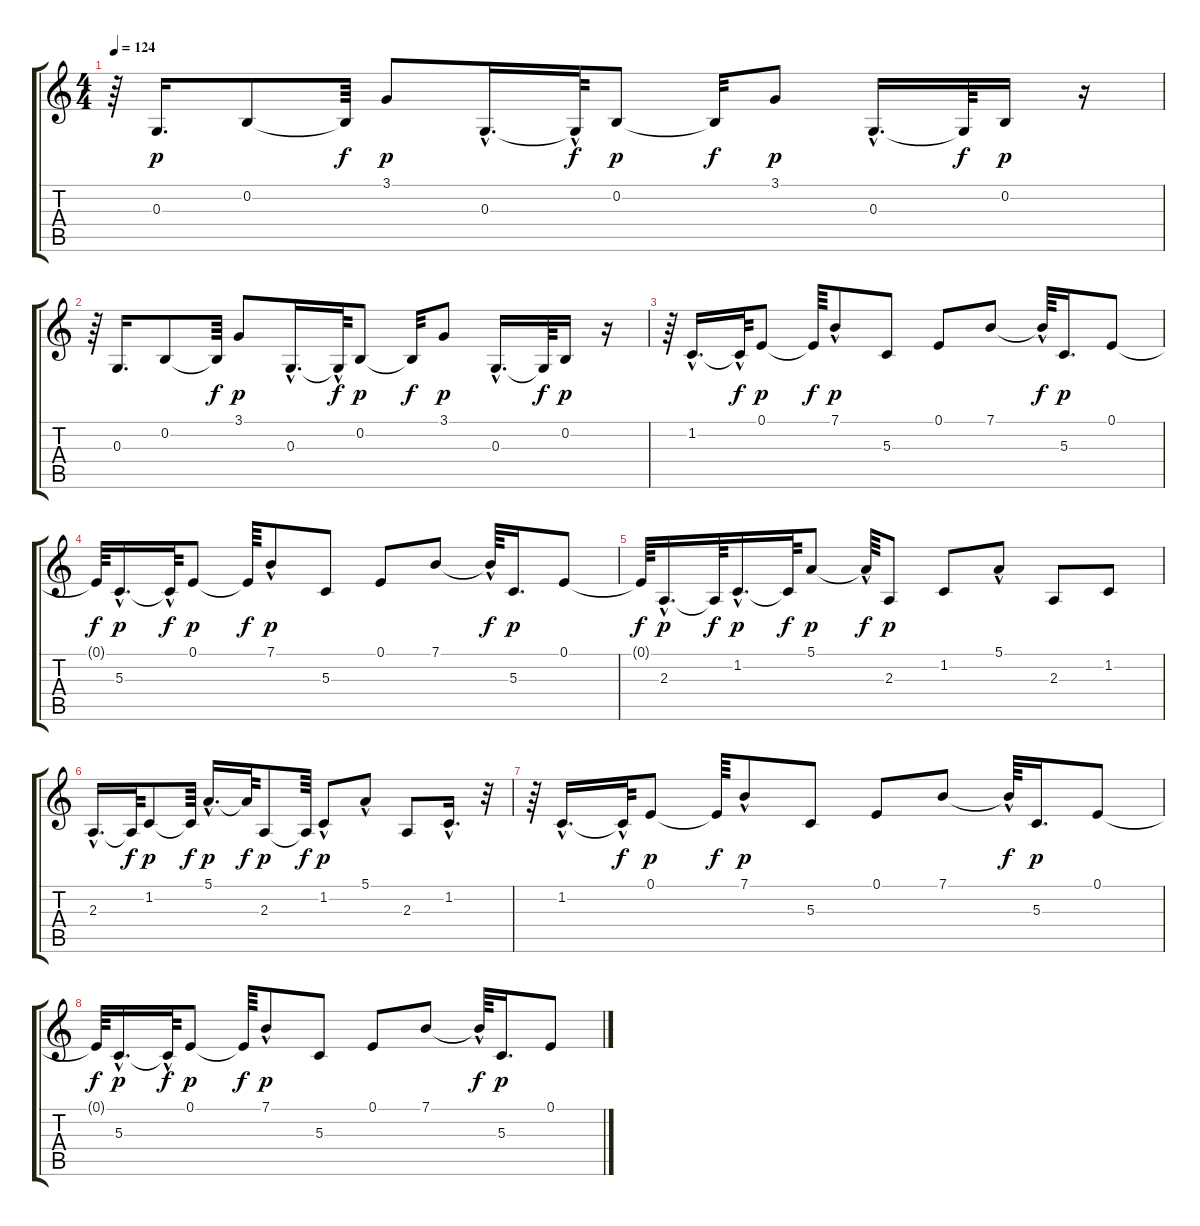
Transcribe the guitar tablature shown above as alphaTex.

\track "" {instrument altosax}
\staff {score tabs}
\tuning (E4 B3 G3 D3 A2 E2) {hide}
\ts (4 4)
\tempo 124
\clef g2
\ks c
r.64{dy p} 0.3.16{d} 0.2.8 0.2{t}.64{dy f} 3.1.8{dy p} 0.3{hac}.16{d} 0.3{hac t}.64{dy f} 0.2.8{dy p} 0.2{t}.32{dy f} 3.1.8{dy p} 0.3{hac}.16{d} 0.3{t}.64{dy f} 0.2.16{dy p} r.16 |
r.64 0.3.16{d} 0.2.8 0.2{t}.64{dy f} 3.1.8{dy p} 0.3{hac}.16{d} 0.3{hac t}.64{dy f} 0.2.8{dy p} 0.2{t}.32{dy f} 3.1.8{dy p} 0.3{hac}.16{d} 0.3{t}.64{dy f} 0.2.16{dy p} r.16 |
r.64 1.2{hac}.16{d} 1.2{hac t}.64{dy f} 0.1.8{dy p} 0.1{t}.64{dy f} 7.1{hac}.8{dy p} 5.3.8 0.1.8 7.1.8 7.1{hac t}.64{dy f} 5.3.16{d dy p} 0.1.8 |
0.1{t}.64{dy f} 5.3{hac}.16{d dy p} 5.3{hac t}.64{dy f} 0.1.8{dy p} 0.1{t}.64{dy f} 7.1{hac}.8{dy p} 5.3.8 0.1.8 7.1.8 7.1{hac t}.64{dy f} 5.3.16{d dy p} 0.1.8 |
0.1{t}.64{dy f} 2.3{hac}.16{d dy p} 2.3{t}.64{dy f} 1.2{hac}.16{d dy p} 1.2{t}.64{dy f} 5.1.8{dy p} 5.1{hac t}.64{dy f} 2.3.8{dy p} 1.2.8 5.1{hac}.8 2.3.8 1.2.8 |
2.3{hac}.16{d} 2.3{t}.64{dy f} 1.2.8{dy p} 1.2{t}.64{dy f} 5.1{hac}.16{d dy p} 5.1{t}.64{dy f} 2.3.8{dy p} 2.3{t}.64{dy f} 1.2{hac}.8{dy p} 5.1{hac}.8 2.3.8 1.2{hac}.16{d} r.32 |
r.64 1.2{hac}.16{d} 1.2{hac t}.64{dy f} 0.1.8{dy p} 0.1{t}.64{dy f} 7.1{hac}.8{dy p} 5.3.8 0.1.8 7.1.8 7.1{hac t}.64{dy f} 5.3.16{d dy p} 0.1.8 |
0.1{t}.64{dy f} 5.3{hac}.16{d dy p} 5.3{hac t}.64{dy f} 0.1.8{dy p} 0.1{t}.64{dy f} 7.1{hac}.8{dy p} 5.3.8 0.1.8 7.1.8 7.1{hac t}.64{dy f} 5.3.16{d dy p} 0.1.8
